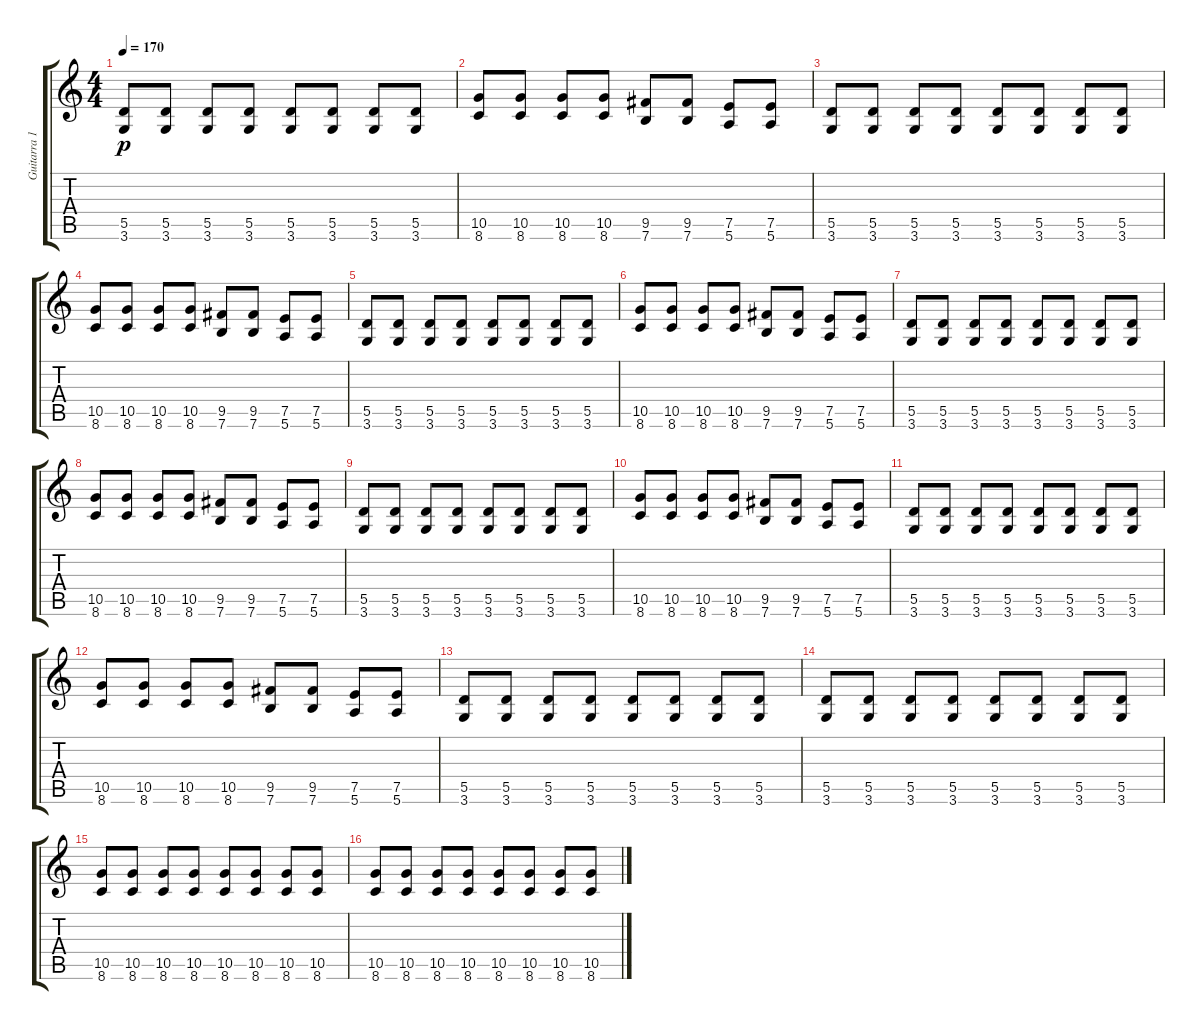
\track ("Guitarra 1" "Guitarra 1") {instrument overdrivenguitar}
\staff {score tabs}
\tuning (E4 B3 G3 D3 A2 E2) {hide}
\ts (4 4)
\tempo 170
\clef g2
\ks c
(5.5 3.6).8{dy p} (5.5 3.6).8 (5.5 3.6).8 (5.5 3.6).8 (5.5 3.6).8 (5.5 3.6).8 (5.5 3.6).8 (5.5 3.6).8 |
(10.5 8.6).8 (10.5 8.6).8 (10.5 8.6).8 (10.5 8.6).8 (9.5 7.6).8 (9.5 7.6).8 (7.5 5.6).8 (7.5 5.6).8 |
(5.5 3.6).8 (5.5 3.6).8 (5.5 3.6).8 (5.5 3.6).8 (5.5 3.6).8 (5.5 3.6).8 (5.5 3.6).8 (5.5 3.6).8 |
(10.5 8.6).8 (10.5 8.6).8 (10.5 8.6).8 (10.5 8.6).8 (9.5 7.6).8 (9.5 7.6).8 (7.5 5.6).8 (7.5 5.6).8 |
(5.5 3.6).8 (5.5 3.6).8 (5.5 3.6).8 (5.5 3.6).8 (5.5 3.6).8 (5.5 3.6).8 (5.5 3.6).8 (5.5 3.6).8 |
(10.5 8.6).8 (10.5 8.6).8 (10.5 8.6).8 (10.5 8.6).8 (9.5 7.6).8 (9.5 7.6).8 (7.5 5.6).8 (7.5 5.6).8 |
(5.5 3.6).8 (5.5 3.6).8 (5.5 3.6).8 (5.5 3.6).8 (5.5 3.6).8 (5.5 3.6).8 (5.5 3.6).8 (5.5 3.6).8 |
(10.5 8.6).8 (10.5 8.6).8 (10.5 8.6).8 (10.5 8.6).8 (9.5 7.6).8 (9.5 7.6).8 (7.5 5.6).8 (7.5 5.6).8 |
(5.5 3.6).8 (5.5 3.6).8 (5.5 3.6).8 (5.5 3.6).8 (5.5 3.6).8 (5.5 3.6).8 (5.5 3.6).8 (5.5 3.6).8 |
(10.5 8.6).8 (10.5 8.6).8 (10.5 8.6).8 (10.5 8.6).8 (9.5 7.6).8 (9.5 7.6).8 (7.5 5.6).8 (7.5 5.6).8 |
(5.5 3.6).8 (5.5 3.6).8 (5.5 3.6).8 (5.5 3.6).8 (5.5 3.6).8 (5.5 3.6).8 (5.5 3.6).8 (5.5 3.6).8 |
(10.5 8.6).8 (10.5 8.6).8 (10.5 8.6).8 (10.5 8.6).8 (9.5 7.6).8 (9.5 7.6).8 (7.5 5.6).8 (7.5 5.6).8 |
(5.5 3.6).8 (5.5 3.6).8 (5.5 3.6).8 (5.5 3.6).8 (5.5 3.6).8 (5.5 3.6).8 (5.5 3.6).8 (5.5 3.6).8 |
(5.5 3.6).8 (5.5 3.6).8 (5.5 3.6).8 (5.5 3.6).8 (5.5 3.6).8 (5.5 3.6).8 (5.5 3.6).8 (5.5 3.6).8 |
(10.5 8.6).8 (10.5 8.6).8 (10.5 8.6).8 (10.5 8.6).8 (10.5 8.6).8 (10.5 8.6).8 (10.5 8.6).8 (10.5 8.6).8 |
(10.5 8.6).8 (10.5 8.6).8 (10.5 8.6).8 (10.5 8.6).8 (10.5 8.6).8 (10.5 8.6).8 (10.5 8.6).8 (10.5 8.6).8
